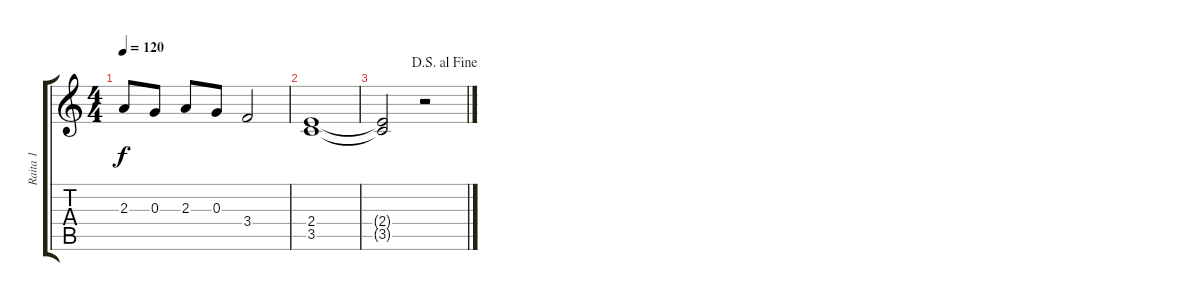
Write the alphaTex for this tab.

\track ("Raita 1" "Raita 1") {instrument overdrivenguitar}
\staff {score tabs}
\tuning (E4 B3 G3 D3 A2 E2) {hide}
\ts (4 4)
\tempo 120
\clef g2
\ks c
2.3.8{dy f} 0.3.8 2.3.8 0.3.8 3.4.2 |
(2.4 3.5).1 |
\jump dalsegnoalfine
(2.4{t} 3.5{t}).2 r.2
